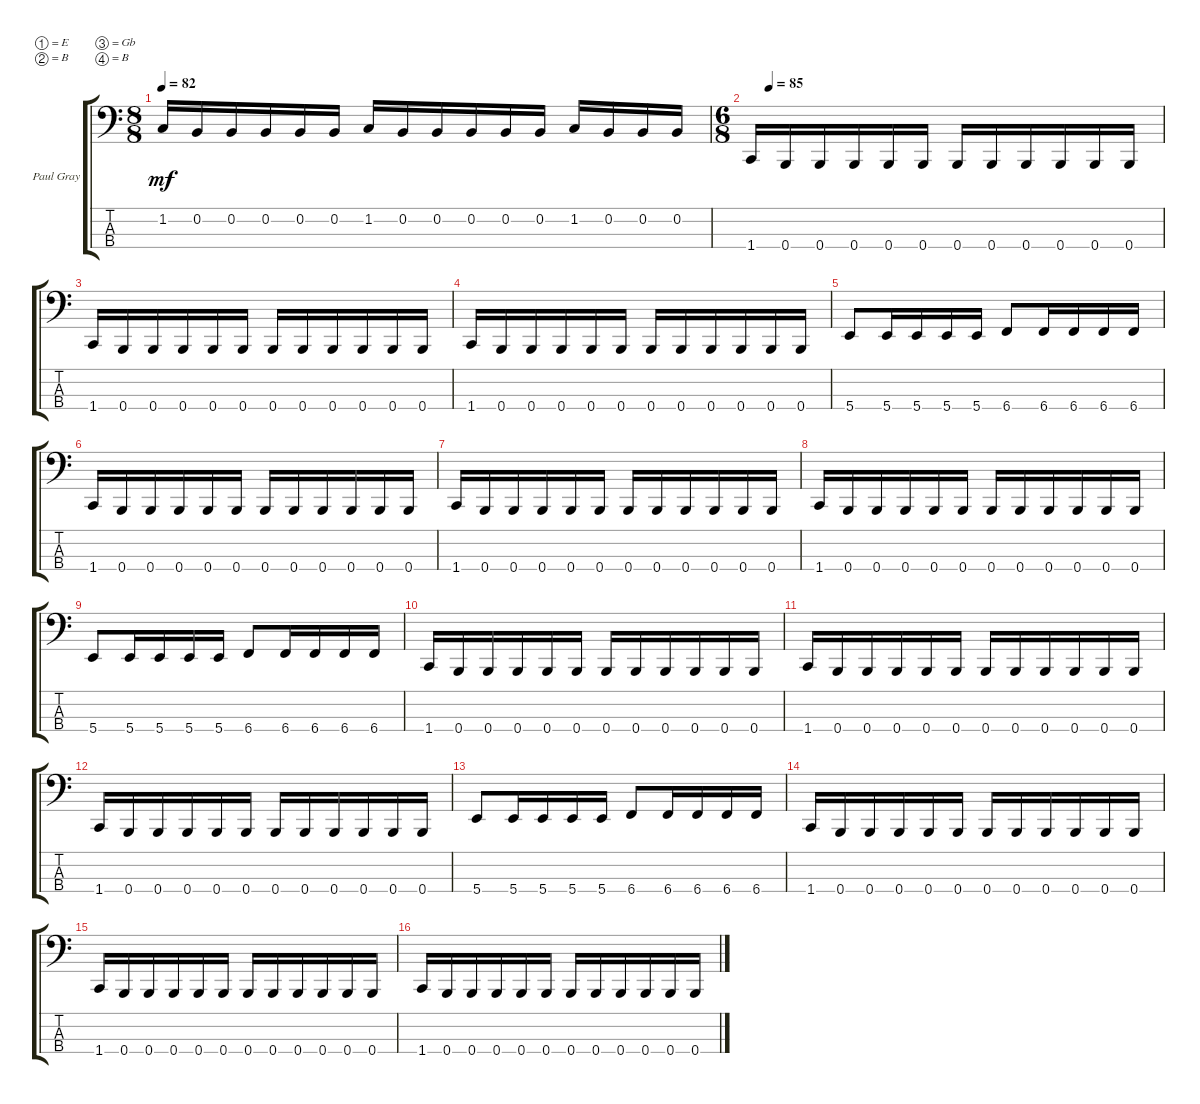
\defaultSystemsLayout 4
\bracketExtendMode groupsimilarinstruments
\firstSystemTrackNameOrientation horizontal
\otherSystemsTrackNameOrientation horizontal
\track ("Paul Gray" "Paul Gray") {instrument electricbassfinger}
\staff {score tabs}
\tuning (E2 B1 Gb1 B0)
\ts (8 8)
\tempo 82
\clef f4
\ks c
1.2.16{dy mf} 0.2.16 0.2.16 0.2.16 0.2.16 0.2.16 1.2.16 0.2.16 0.2.16 0.2.16 0.2.16 0.2.16 1.2.16 0.2.16 0.2.16 0.2.16 |
\ts (6 8)
\tempo (85 0.0465116)
1.4.16 0.4.16 0.4.16 0.4.16 0.4.16 0.4.16 0.4.16 0.4.16 0.4.16 0.4.16 0.4.16 0.4.16 |
1.4.16 0.4.16 0.4.16 0.4.16 0.4.16 0.4.16 0.4.16 0.4.16 0.4.16 0.4.16 0.4.16 0.4.16 |
1.4.16 0.4.16 0.4.16 0.4.16 0.4.16 0.4.16 0.4.16 0.4.16 0.4.16 0.4.16 0.4.16 0.4.16 |
5.4.8 5.4.16 5.4.16 5.4.16 5.4.16 6.4.8 6.4.16 6.4.16 6.4.16 6.4.16 |
1.4.16 0.4.16 0.4.16 0.4.16 0.4.16 0.4.16 0.4.16 0.4.16 0.4.16 0.4.16 0.4.16 0.4.16 |
1.4.16 0.4.16 0.4.16 0.4.16 0.4.16 0.4.16 0.4.16 0.4.16 0.4.16 0.4.16 0.4.16 0.4.16 |
1.4.16 0.4.16 0.4.16 0.4.16 0.4.16 0.4.16 0.4.16 0.4.16 0.4.16 0.4.16 0.4.16 0.4.16 |
5.4.8 5.4.16 5.4.16 5.4.16 5.4.16 6.4.8 6.4.16 6.4.16 6.4.16 6.4.16 |
1.4.16 0.4.16 0.4.16 0.4.16 0.4.16 0.4.16 0.4.16 0.4.16 0.4.16 0.4.16 0.4.16 0.4.16 |
1.4.16 0.4.16 0.4.16 0.4.16 0.4.16 0.4.16 0.4.16 0.4.16 0.4.16 0.4.16 0.4.16 0.4.16 |
1.4.16 0.4.16 0.4.16 0.4.16 0.4.16 0.4.16 0.4.16 0.4.16 0.4.16 0.4.16 0.4.16 0.4.16 |
5.4.8 5.4.16 5.4.16 5.4.16 5.4.16 6.4.8 6.4.16 6.4.16 6.4.16 6.4.16 |
1.4.16 0.4.16 0.4.16 0.4.16 0.4.16 0.4.16 0.4.16 0.4.16 0.4.16 0.4.16 0.4.16 0.4.16 |
1.4.16 0.4.16 0.4.16 0.4.16 0.4.16 0.4.16 0.4.16 0.4.16 0.4.16 0.4.16 0.4.16 0.4.16 |
1.4.16 0.4.16 0.4.16 0.4.16 0.4.16 0.4.16 0.4.16 0.4.16 0.4.16 0.4.16 0.4.16 0.4.16
